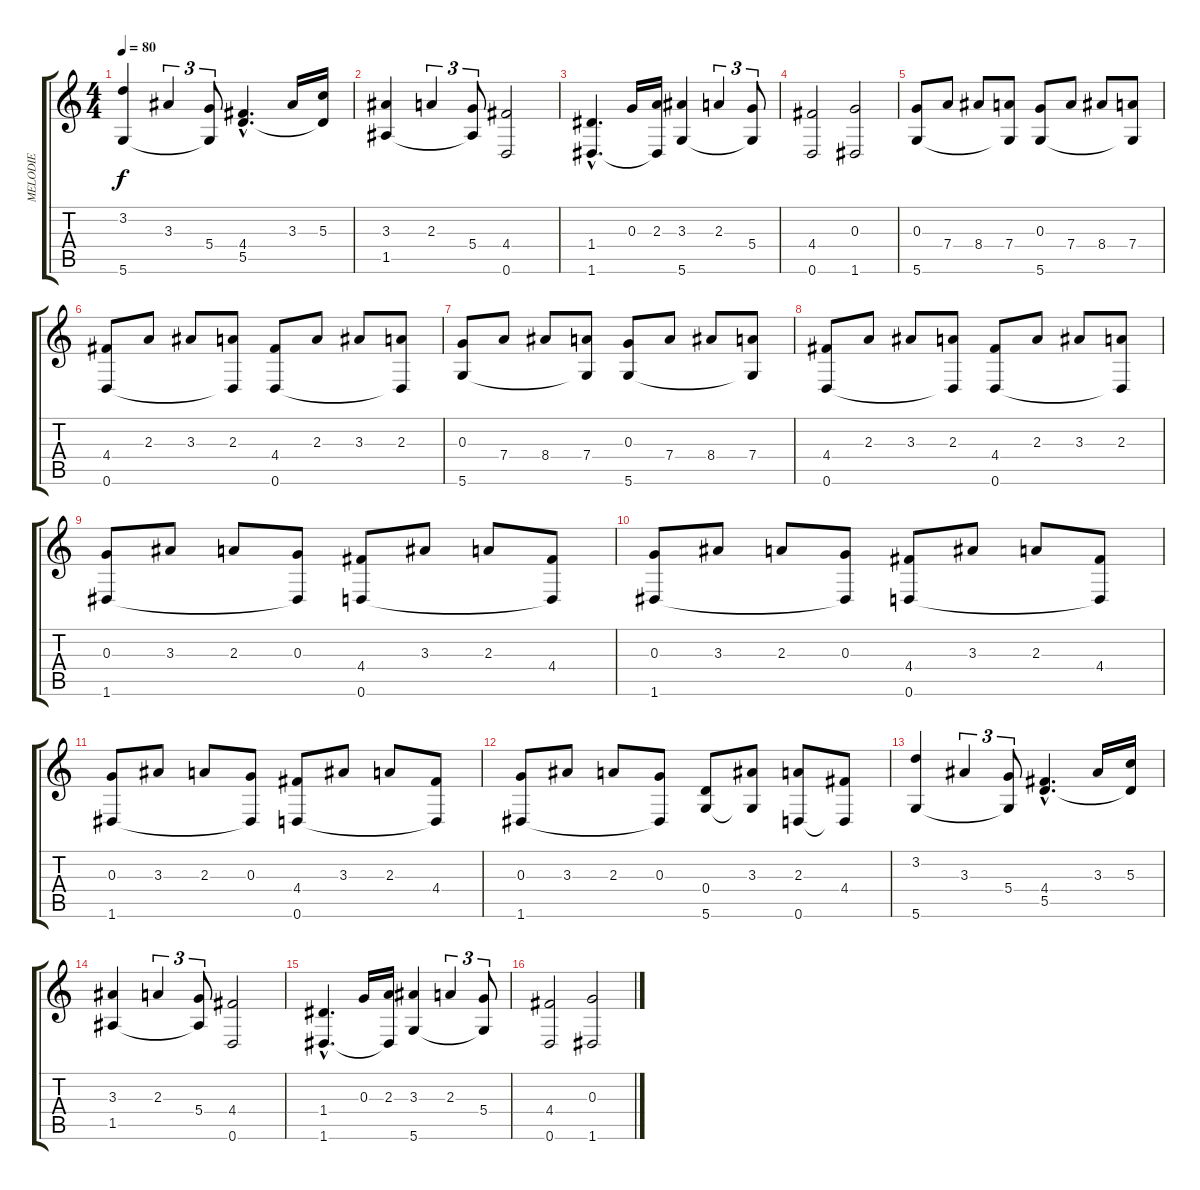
\track ("MELODIE" "MELODIE") {instrument acousticguitarsteel}
\staff {score tabs}
\tuning (E4 B3 G3 D3 A2 D2) {hide}
\ts (4 4)
\tempo 80
\clef g2
\ks c
(3.2 5.6).4{dy f} 3.3.4{tu (3 2)} (5.4 5.6{t}).8{tu (3 2)} (4.4{hac} 5.5{hac}).4{d} 3.3.16 (5.3 5.5{t}).16 |
(3.3 1.5).4 2.3.4{tu (3 2)} (5.4 1.5{t}).8{tu (3 2)} (4.4 0.6).2 |
(1.4{hac} 1.6{hac}).4{d} 0.3.16 (2.3 1.6{t}).16 (3.3 5.6).4 2.3.4{tu (3 2)} (5.4 5.6{t}).8{tu (3 2)} |
(4.4 0.6).2 (0.3 1.6).2 |
(0.3 5.6).8 7.4.8 8.4.8 (7.4 5.6{t}).8 (0.3 5.6).8 7.4.8 8.4.8 (7.4 5.6{t}).8 |
(4.4 0.6).8 2.3.8 3.3.8 (2.3 0.6{t}).8 (4.4 0.6).8 2.3.8 3.3.8 (2.3 0.6{t}).8 |
(0.3 5.6).8 7.4.8 8.4.8 (7.4 5.6{t}).8 (0.3 5.6).8 7.4.8 8.4.8 (7.4 5.6{t}).8 |
(4.4 0.6).8 2.3.8 3.3.8 (2.3 0.6{t}).8 (4.4 0.6).8 2.3.8 3.3.8 (2.3 0.6{t}).8 |
(0.3 1.6).8 3.3.8 2.3.8 (0.3 1.6{t}).8 (4.4 0.6).8 3.3.8 2.3.8 (4.4 0.6{t}).8 |
(0.3 1.6).8 3.3.8 2.3.8 (0.3 1.6{t}).8 (4.4 0.6).8 3.3.8 2.3.8 (4.4 0.6{t}).8 |
(0.3 1.6).8 3.3.8 2.3.8 (0.3 1.6{t}).8 (4.4 0.6).8 3.3.8 2.3.8 (4.4 0.6{t}).8 |
(0.3 1.6).8 3.3.8 2.3.8 (0.3 1.6{t}).8 (0.4 5.6).8 (3.3 5.6{t}).8 (2.3 0.6).8 (4.4 0.6{t}).8 |
(3.2 5.6).4 3.3.4{tu (3 2)} (5.4 5.6{t}).8{tu (3 2)} (4.4{hac} 5.5{hac}).4{d} 3.3.16 (5.3 5.5{t}).16 |
(3.3 1.5).4 2.3.4{tu (3 2)} (5.4 1.5{t}).8{tu (3 2)} (4.4 0.6).2 |
(1.4{hac} 1.6{hac}).4{d} 0.3.16 (2.3 1.6{t}).16 (3.3 5.6).4 2.3.4{tu (3 2)} (5.4 5.6{t}).8{tu (3 2)} |
(4.4 0.6).2 (0.3 1.6).2
